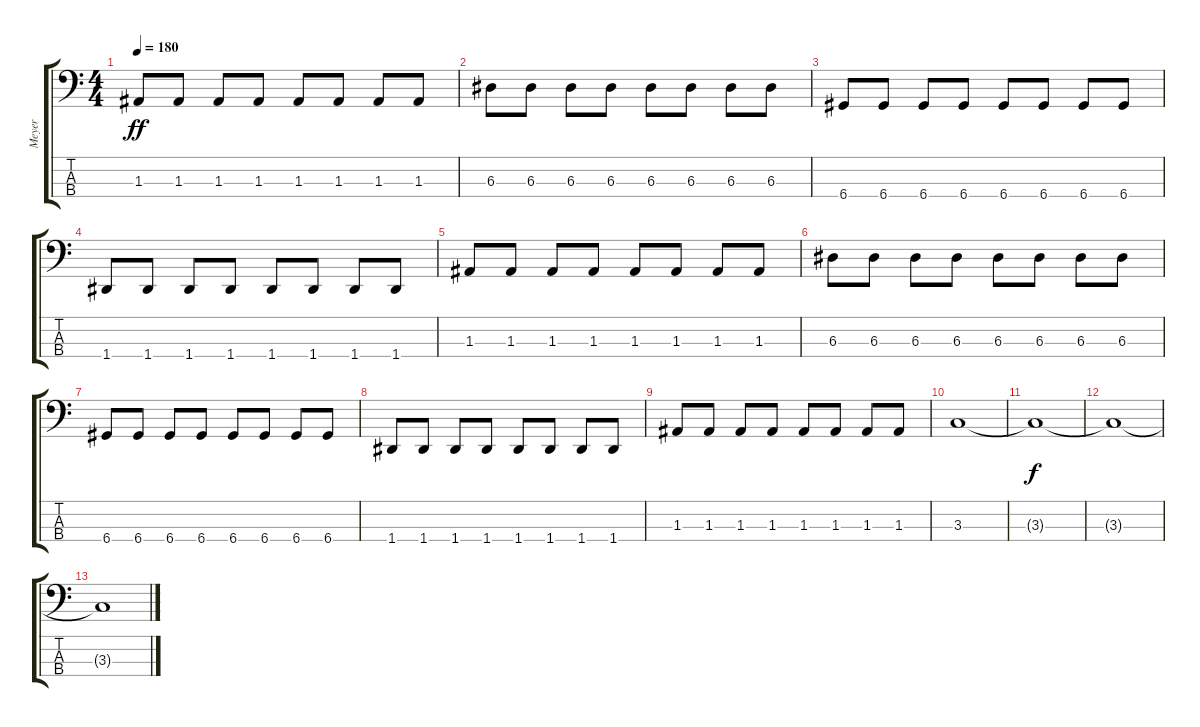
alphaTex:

\track ("Meyer" "Meyer") {instrument electricbassfinger}
\staff {score tabs}
\tuning (G2 D2 A1 D1) {hide}
\ts (4 4)
\tempo 180
\clef f4
\ks c
1.3.8{dy ff} 1.3.8 1.3.8 1.3.8 1.3.8 1.3.8 1.3.8 1.3.8 |
6.3.8 6.3.8 6.3.8 6.3.8 6.3.8 6.3.8 6.3.8 6.3.8 |
6.4.8 6.4.8 6.4.8 6.4.8 6.4.8 6.4.8 6.4.8 6.4.8 |
1.4.8 1.4.8 1.4.8 1.4.8 1.4.8 1.4.8 1.4.8 1.4.8 |
1.3.8 1.3.8 1.3.8 1.3.8 1.3.8 1.3.8 1.3.8 1.3.8 |
6.3.8 6.3.8 6.3.8 6.3.8 6.3.8 6.3.8 6.3.8 6.3.8 |
6.4.8 6.4.8 6.4.8 6.4.8 6.4.8 6.4.8 6.4.8 6.4.8 |
1.4.8 1.4.8 1.4.8 1.4.8 1.4.8 1.4.8 1.4.8 1.4.8 |
1.3.8 1.3.8 1.3.8 1.3.8 1.3.8 1.3.8 1.3.8 1.3.8 |
3.3.1 |
3.3{t}.1{dy f} |
3.3{t}.1 |
3.3{t}.1
